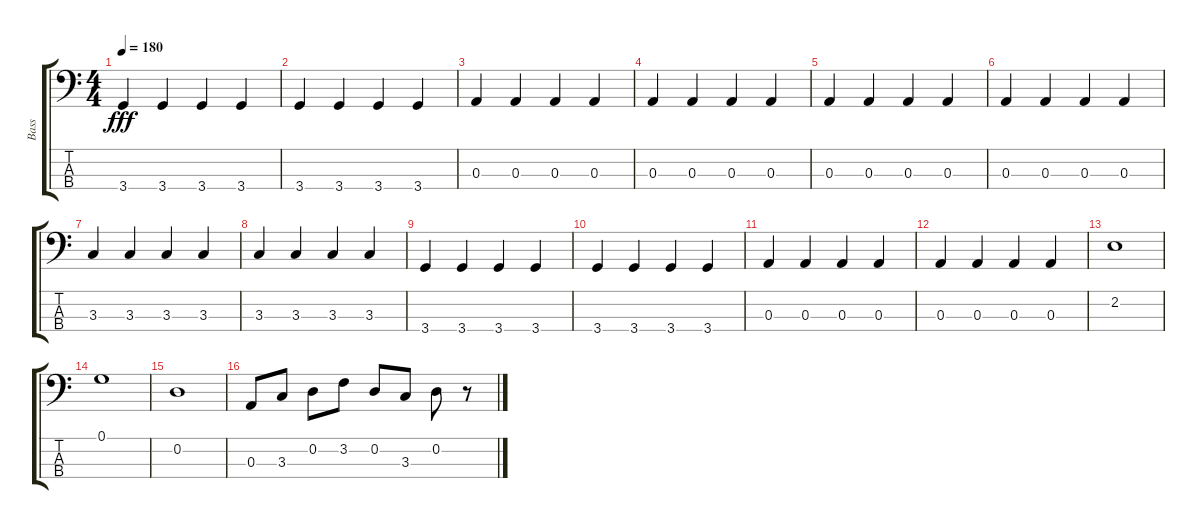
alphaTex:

\track ("Bass" "Bass") {instrument electricbassfinger}
\staff {score tabs}
\tuning (G2 D2 A1 E1) {hide}
\ts (4 4)
\tempo 180
\clef f4
\ks c
3.4.4{dy fff} 3.4.4 3.4.4 3.4.4 |
3.4.4 3.4.4 3.4.4 3.4.4 |
0.3.4 0.3.4 0.3.4 0.3.4 |
0.3.4 0.3.4 0.3.4 0.3.4 |
0.3.4 0.3.4 0.3.4 0.3.4 |
0.3.4 0.3.4 0.3.4 0.3.4 |
3.3.4 3.3.4 3.3.4 3.3.4 |
3.3.4 3.3.4 3.3.4 3.3.4 |
3.4.4 3.4.4 3.4.4 3.4.4 |
3.4.4 3.4.4 3.4.4 3.4.4 |
0.3.4 0.3.4 0.3.4 0.3.4 |
0.3.4 0.3.4 0.3.4 0.3.4 |
2.2.1 |
0.1.1 |
0.2.1 |
0.3.8 3.3.8 0.2.8 3.2.8 0.2.8 3.3.8 0.2.8 r.8
